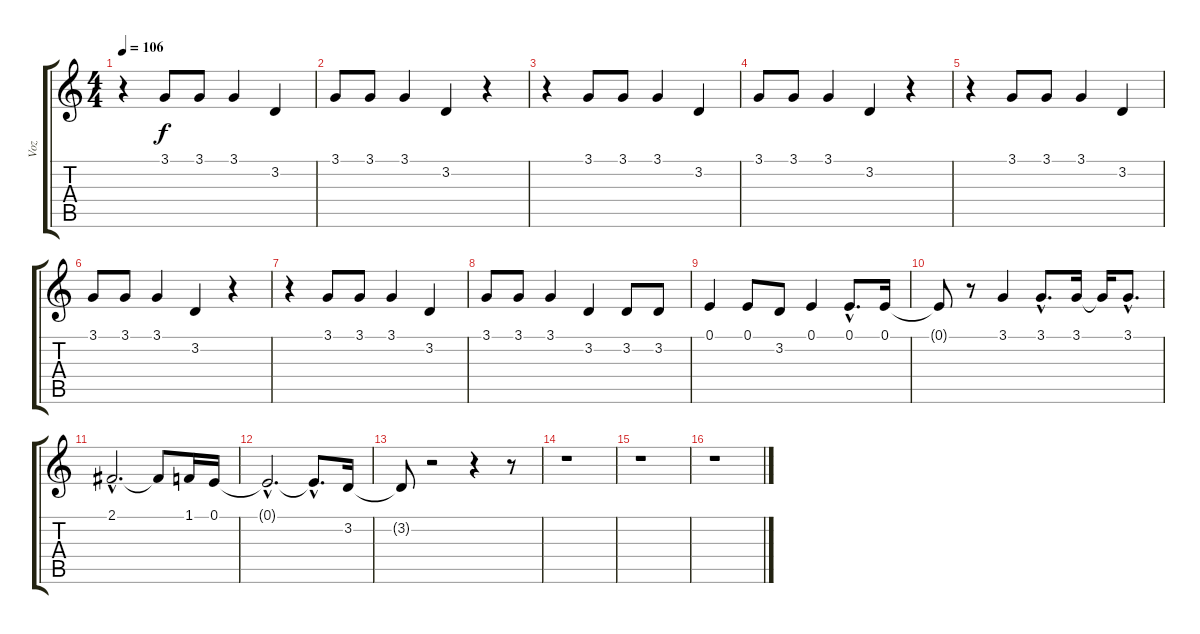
\track ("Voz" "Voz") {instrument drawbarorgan}
\staff {score tabs}
\tuning (E4 B3 G3 D3 A2 E2) {hide}
\ts (4 4)
\tempo 106
\clef g2
\ks c
r.4{dy f} 3.1.8 3.1.8 3.1.4 3.2.4 |
3.1.8 3.1.8 3.1.4 3.2.4 r.4 |
r.4 3.1.8 3.1.8 3.1.4 3.2.4 |
3.1.8 3.1.8 3.1.4 3.2.4 r.4 |
r.4 3.1.8 3.1.8 3.1.4 3.2.4 |
3.1.8 3.1.8 3.1.4 3.2.4 r.4 |
r.4 3.1.8 3.1.8 3.1.4 3.2.4 |
3.1.8 3.1.8 3.1.4 3.2.4 3.2.8 3.2.8 |
0.1.4 0.1.8 3.2.8 0.1.4 0.1{hac}.8{d} 0.1.16 |
0.1{t}.8 r.8 3.1.4 3.1{hac}.8{d} 3.1.16 3.1{t}.16 3.1{hac}.8{d} |
2.1{hac}.2{d} 2.1{t}.8 1.1.16 0.1.16 |
0.1{hac t}.2{d} 0.1{hac t}.8{d} 3.2.16 |
3.2{t}.8 r.2 r.4 r.8 |
r.1 |
r.1 |
r.1
